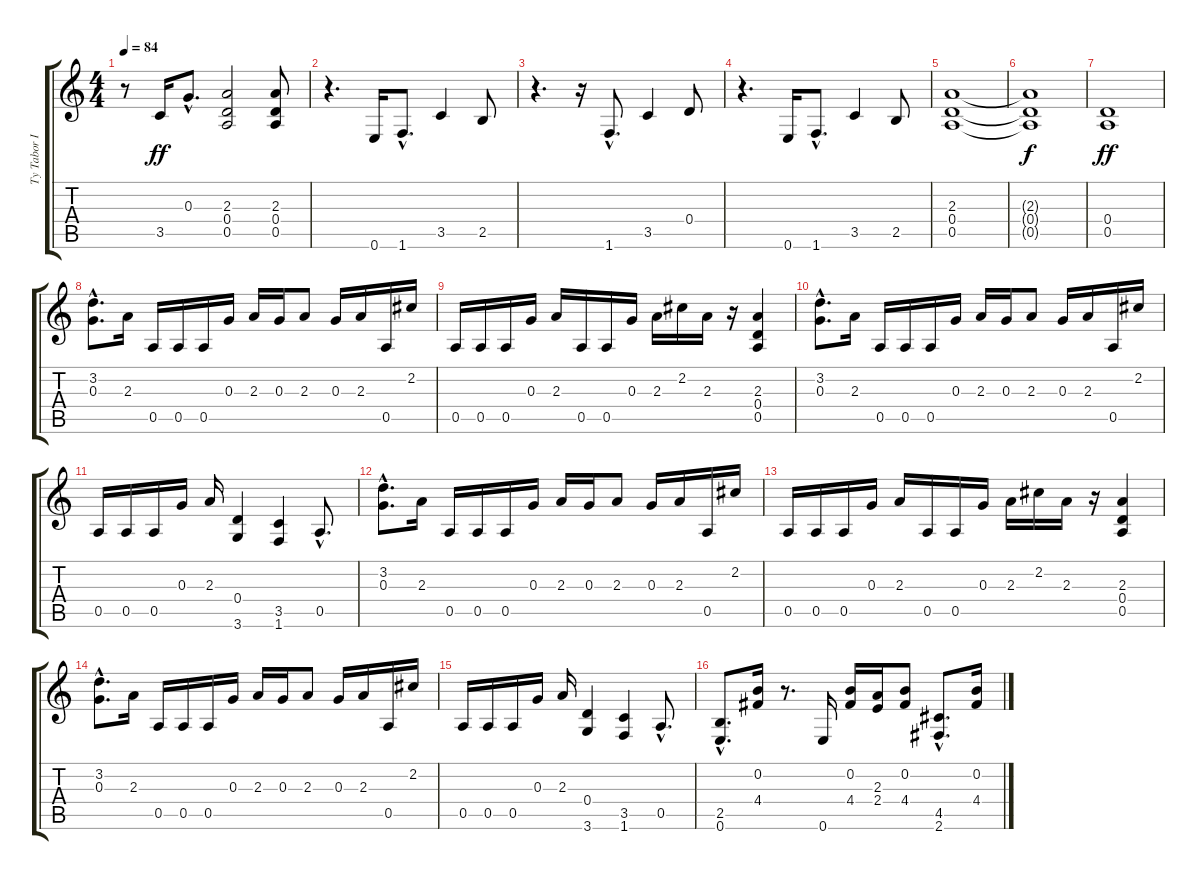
\track ("Ty Tabor I" "Ty Tabor I") {instrument distortionguitar}
\staff {score tabs}
\tuning (E4 B3 G3 D3 A2 E2) {hide}
\ts (4 4)
\tempo 84
\clef g2
\ks c
r.8{dy p} 3.5.16{dy ff} 0.3{hac}.8{d} (2.3 0.4 0.5).2 (2.3 0.4 0.5).8 |
r.4{d} 0.6.16 1.6{hac}.8{d} 3.5.4 2.5.8 |
r.4{d} r.16 1.6{hac}.8{d} 3.5.4 0.4.8 |
r.4{d} 0.6.16 1.6{hac}.8{d} 3.5.4 2.5.8 |
(2.3 0.4 0.5).1 |
(2.3{t} 0.4{t} 0.5{t}).1{dy f} |
(0.4 0.5).1{dy ff} |
(3.2{hac} 0.3{hac}).8{d} 2.3.16 0.5.16 0.5.16 0.5.16 0.3.16 2.3.16 0.3.16 2.3.8 0.3.16 2.3.16 0.5.16 2.2.16 |
0.5.16 0.5.16 0.5.16 0.3.16 2.3.16 0.5.16 0.5.16 0.3.16 2.3.16 2.2.16 2.3.16 r.16 (2.3 0.4 0.5).4 |
(3.2{hac} 0.3{hac}).8{d} 2.3.16 0.5.16 0.5.16 0.5.16 0.3.16 2.3.16 0.3.16 2.3.8 0.3.16 2.3.16 0.5.16 2.2.16 |
0.5.16 0.5.16 0.5.16 0.3.16 2.3.16 (0.4 3.6).4 (3.5 1.6).4 0.5{hac}.8{d} |
(3.2{hac} 0.3{hac}).8{d} 2.3.16 0.5.16 0.5.16 0.5.16 0.3.16 2.3.16 0.3.16 2.3.8 0.3.16 2.3.16 0.5.16 2.2.16 |
0.5.16 0.5.16 0.5.16 0.3.16 2.3.16 0.5.16 0.5.16 0.3.16 2.3.16 2.2.16 2.3.16 r.16 (2.3 0.4 0.5).4 |
(3.2{hac} 0.3{hac}).8{d} 2.3.16 0.5.16 0.5.16 0.5.16 0.3.16 2.3.16 0.3.16 2.3.8 0.3.16 2.3.16 0.5.16 2.2.16 |
0.5.16 0.5.16 0.5.16 0.3.16 2.3.16 (0.4 3.6).4 (3.5 1.6).4 0.5{hac}.8{d} |
(2.5{hac} 0.6{hac}).8{d} (0.2 4.4).16 r.8{d} 0.6.16 (0.2 4.4).16 (2.3 2.4).16 (0.2 4.4).8 (4.5{hac} 2.6{hac}).8{d} (0.2 4.4).16
